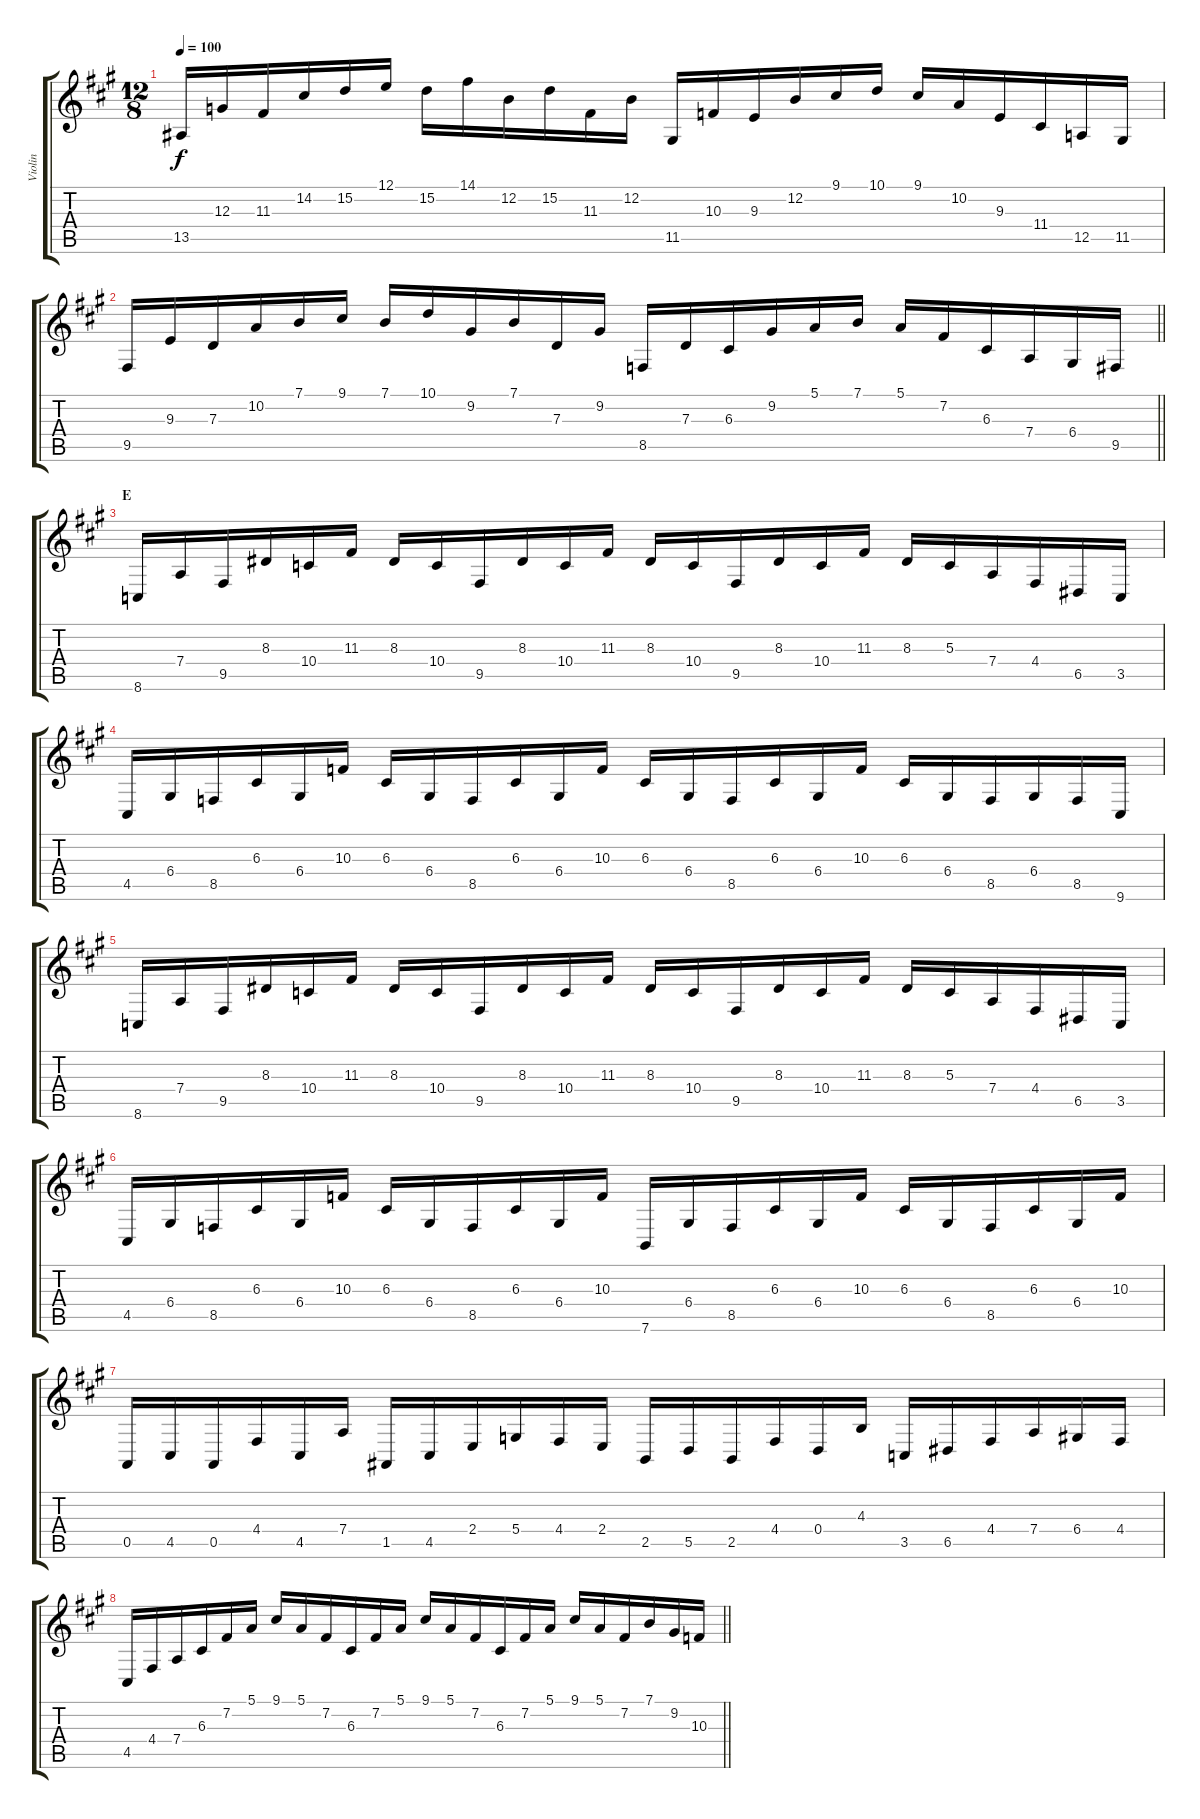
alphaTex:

\track ("Violin" "Violin") {instrument violin}
\staff {score tabs}
\tuning (E4 B3 G3 D3 A2 E2) {hide}
\ts (12 8)
\tempo 100
\clef g2
\ks f#minor
13.5.16{dy f} 12.3.16 11.3.16 14.2.16 15.2.16 12.1.16 15.2.16 14.1.16 12.2.16 15.2.16 11.3.16 12.2.16 11.5.16 10.3.16 9.3.16 12.2.16 9.1.16 10.1.16 9.1.16 10.2.16 9.3.16 11.4.16 12.5.16 11.5.16 |
\barLineRight lightlight
9.5.16 9.3.16 7.3.16 10.2.16 7.1.16 9.1.16 7.1.16 10.1.16 9.2.16 7.1.16 7.3.16 9.2.16 8.5.16 7.3.16 6.3.16 9.2.16 5.1.16 7.1.16 5.1.16 7.2.16 6.3.16 7.4.16 6.4.16 9.5.16 |
\section ("" "E")
8.6.16 7.4.16 9.5.16 8.3.16 10.4.16 11.3.16 8.3.16 10.4.16 9.5.16 8.3.16 10.4.16 11.3.16 8.3.16 10.4.16 9.5.16 8.3.16 10.4.16 11.3.16 8.3.16 5.3.16 7.4.16 4.4.16 6.5.16 3.5.16 |
4.5.16 6.4.16 8.5.16 6.3.16 6.4.16 10.3.16 6.3.16 6.4.16 8.5.16 6.3.16 6.4.16 10.3.16 6.3.16 6.4.16 8.5.16 6.3.16 6.4.16 10.3.16 6.3.16 6.4.16 8.5.16 6.4.16 8.5.16 9.6.16 |
8.6.16 7.4.16 9.5.16 8.3.16 10.4.16 11.3.16 8.3.16 10.4.16 9.5.16 8.3.16 10.4.16 11.3.16 8.3.16 10.4.16 9.5.16 8.3.16 10.4.16 11.3.16 8.3.16 5.3.16 7.4.16 4.4.16 6.5.16 3.5.16 |
4.5.16 6.4.16 8.5.16 6.3.16 6.4.16 10.3.16 6.3.16 6.4.16 8.5.16 6.3.16 6.4.16 10.3.16 7.6.16 6.4.16 8.5.16 6.3.16 6.4.16 10.3.16 6.3.16 6.4.16 8.5.16 6.3.16 6.4.16 10.3.16 |
0.5.16 4.5.16 0.5.16 4.4.16 4.5.16 7.4.16 1.5.16 4.5.16 2.4.16 5.4.16 4.4.16 2.4.16 2.5.16 5.5.16 2.5.16 4.4.16 0.4.16 4.3.16 3.5.16 6.5.16 4.4.16 7.4.16 6.4.16 4.4.16 |
\barLineRight lightlight
4.5.16 4.4.16 7.4.16 6.3.16 7.2.16 5.1.16 9.1.16 5.1.16 7.2.16 6.3.16 7.2.16 5.1.16 9.1.16 5.1.16 7.2.16 6.3.16 7.2.16 5.1.16 9.1.16 5.1.16 7.2.16 7.1.16 9.2.16 10.3.16
